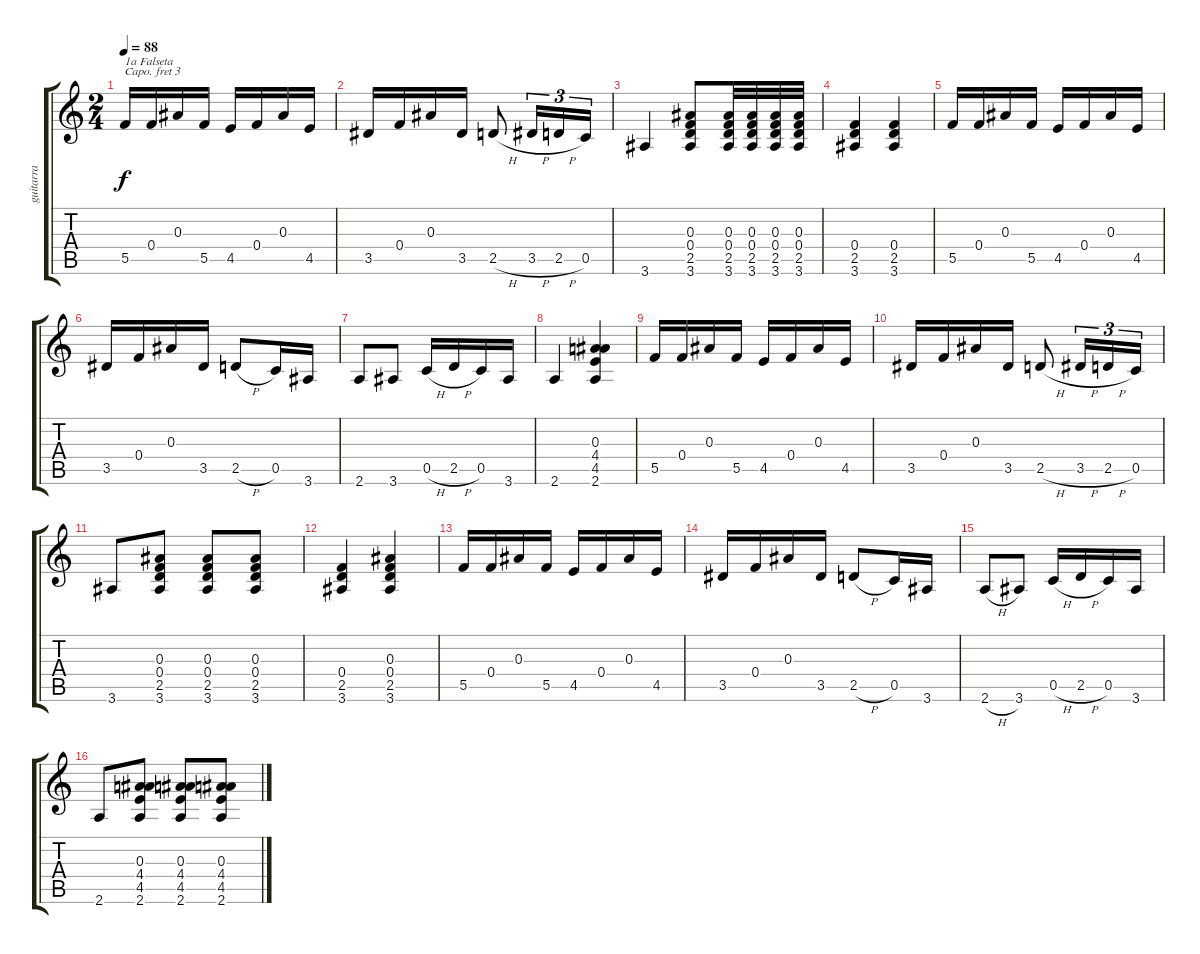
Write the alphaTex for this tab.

\track ("guitarra" "guitarra") {instrument acousticguitarnylon}
\staff {score tabs}
\capo 3
\tuning (E4 B3 G3 D3 A2 E2) {hide}
\ts (2 4)
\tempo 88
\clef g2
\ks c
5.5.16{txt "1a Falseta" dy f} 0.4.16 0.3.16 5.5.16 4.5.16 0.4.16 0.3.16 4.5.16 |
3.5.16 0.4.16 0.3.16 3.5.16 2.5{h}.8 3.5{h}.16{tu (3 2)} 2.5{h}.16{tu (3 2)} 0.5.16{tu (3 2)} |
3.6.4 (0.3 0.4 2.5 3.6).8 (0.3 0.4 2.5 3.6).32 (0.3 0.4 2.5 3.6).32 (0.3 0.4 2.5 3.6).32 (0.3 0.4 2.5 3.6).32 |
(0.4 2.5 3.6).4 (0.4 2.5 3.6).4 |
5.5.16 0.4.16 0.3.16 5.5.16 4.5.16 0.4.16 0.3.16 4.5.16 |
3.5.16 0.4.16 0.3.16 3.5.16 2.5{h}.8 0.5.16 3.6.16 |
2.6.8 3.6.8 0.5{h}.16 2.5{h}.16 0.5.16 3.6.16 |
2.6.4 (0.3 4.4 4.5 2.6).4 |
5.5.16 0.4.16 0.3.16 5.5.16 4.5.16 0.4.16 0.3.16 4.5.16 |
3.5.16 0.4.16 0.3.16 3.5.16 2.5{h}.8 3.5{h}.16{tu (3 2)} 2.5{h}.16{tu (3 2)} 0.5.16{tu (3 2)} |
3.6.8 (0.3 0.4 2.5 3.6).8 (0.3 0.4 2.5 3.6).8 (0.3 0.4 2.5 3.6).8 |
(0.4 2.5 3.6).4 (0.3 0.4 2.5 3.6).4 |
5.5.16 0.4.16 0.3.16 5.5.16 4.5.16 0.4.16 0.3.16 4.5.16 |
3.5.16 0.4.16 0.3.16 3.5.16 2.5{h}.8 0.5.16 3.6.16 |
2.6{h}.8 3.6.8 0.5{h}.16 2.5{h}.16 0.5.16 3.6.16 |
2.6.8 (0.3 4.4 4.5 2.6).8 (0.3 4.4 4.5 2.6).8 (0.3 4.4 4.5 2.6).8
